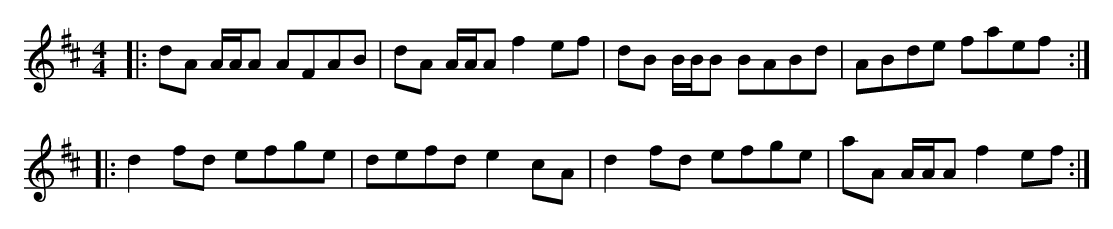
X:1
M:4/4
K:D
|:dA A/A/A AFAB|dA A/A/A f2ef|dB B/B/B BABd|ABde faef:|
|:d2fd efge|defd e2cA|d2fd efge|aA A/A/A f2ef:|
